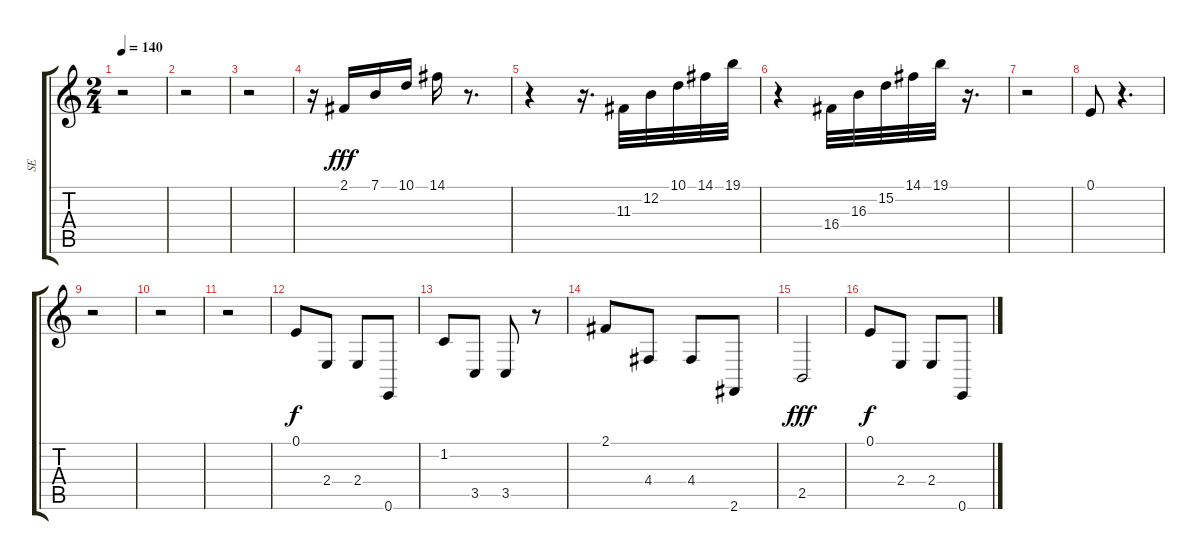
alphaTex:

\track ("SE" "SE") {instrument stringensemble1}
\staff {score tabs}
\tuning (E4 B3 G3 D3 A2 E2) {hide}
\ts (2 4)
\tempo 140
\clef g2
\ks c
r.2{dy fff} |
r.2 |
r.2 |
r.16 2.1.16 7.1.16 10.1.16 14.1.16 r.8{d} |
r.4 r.16{d} 11.3.32 12.2.32 10.1.32 14.1.32 19.1.32 |
r.4 16.4.32 16.3.32 15.2.32 14.1.32 19.1.32 r.16{d} |
r.2 |
0.1.8 r.4{d} |
r.2 |
r.2 |
r.2 |
0.1.8{dy f} 2.4.8 2.4.8 0.6.8 |
1.2.8 3.5.8 3.5.8 r.8 |
2.1.8 4.4.8 4.4.8 2.6.8 |
2.5.2{dy fff} |
0.1.8{dy f} 2.4.8 2.4.8 0.6.8
